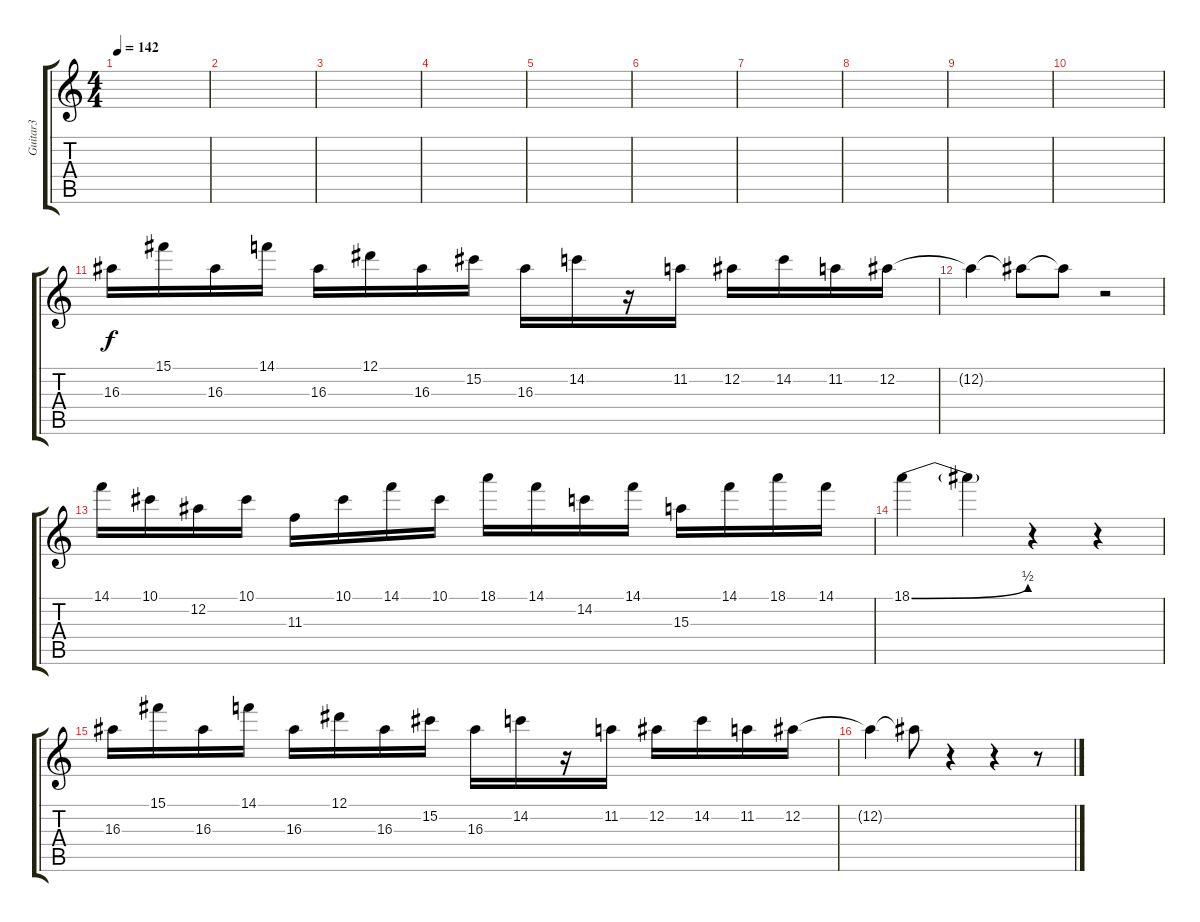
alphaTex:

\track ("Guitar3" "Guitar3") {instrument distortionguitar}
\staff {score tabs}
\tuning (Eb4 Bb3 Gb3 Db3 Ab2 Eb2) {hide}
\ts (4 4)
\tempo 142
\clef g2
\ks c
|
|
|
|
|
|
|
|
|
|
16.3.16 15.1.16 16.3.16 14.1.16 16.3.16 12.1.16 16.3.16 15.2.16 16.3.16 14.2.16 r.16 11.2.16 12.2.16 14.2.16 11.2.16 12.2.16 |
12.2{t}.4 12.2{t}.8 12.2{t}.8 r.2 |
14.1.16 10.1.16 12.2.16 10.1.16 11.3.16 10.1.16 14.1.16 10.1.16 18.1.16 14.1.16 14.2.16 14.1.16 15.3.16 14.1.16 18.1.16 14.1.16 |
18.1{be (bend 0 0 60 2)}.4 18.1{t}.4 r.4 r.4 |
16.3.16 15.1.16 16.3.16 14.1.16 16.3.16 12.1.16 16.3.16 15.2.16 16.3.16 14.2.16 r.16 11.2.16 12.2.16 14.2.16 11.2.16 12.2.16 |
12.2{t}.4 12.2{t}.8 r.4 r.4 r.8
